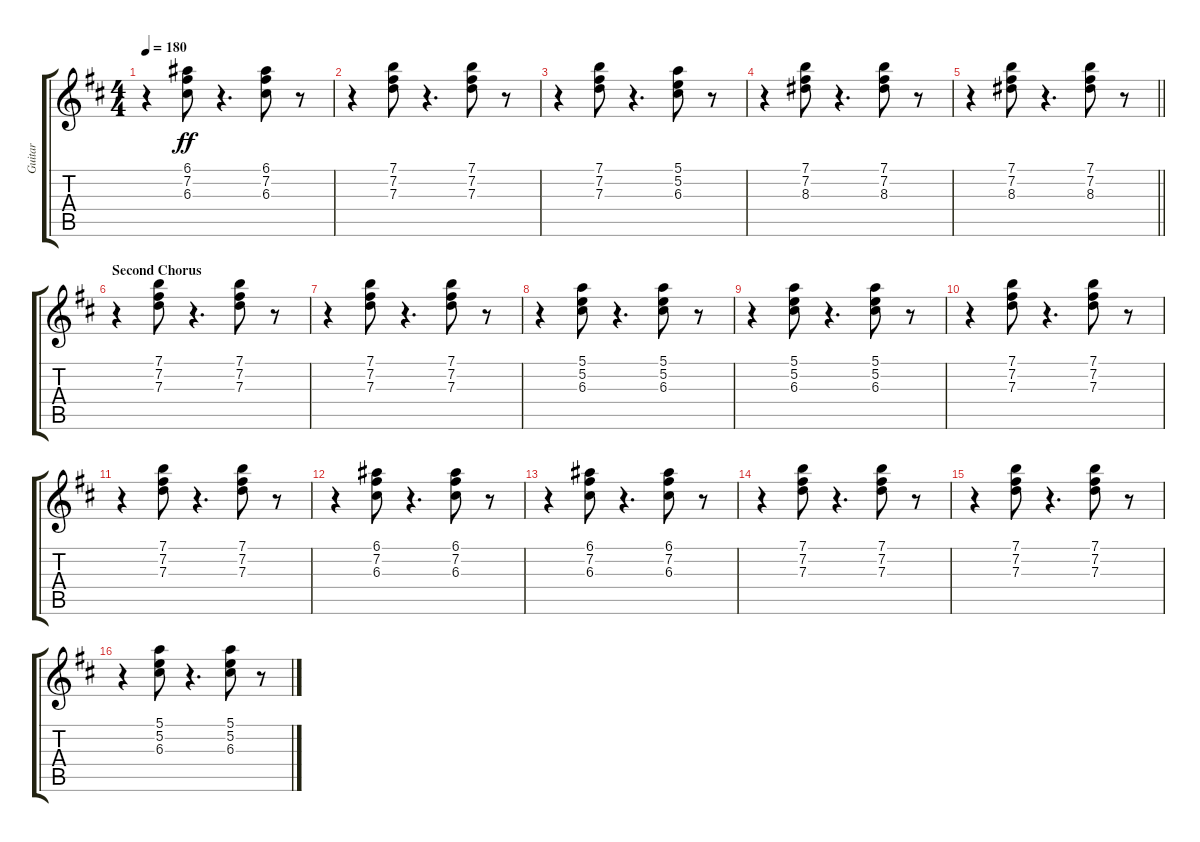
\track ("Guitar" "Guitar") {instrument electricguitarclean}
\staff {score tabs}
\tuning (E4 B3 G3 D3 A2 E2) {hide}
\ts (4 4)
\tempo 180
\clef g2
\ks bminor
r.4{dy ff} (6.1 7.2 6.3).8 r.4{d} (6.1 7.2 6.3).8 r.8 |
r.4 (7.1 7.2 7.3).8 r.4{d} (7.1 7.2 7.3).8 r.8 |
r.4 (7.1 7.2 7.3).8 r.4{d} (5.1 5.2 6.3).8 r.8 |
r.4 (7.1 7.2 8.3).8 r.4{d} (7.1 7.2 8.3).8 r.8 |
\barLineRight lightlight
r.4 (7.1 7.2 8.3).8 r.4{d} (7.1 7.2 8.3).8 r.8 |
\section ("" "Second Chorus")
r.4 (7.1 7.2 7.3).8 r.4{d} (7.1 7.2 7.3).8 r.8 |
r.4 (7.1 7.2 7.3).8 r.4{d} (7.1 7.2 7.3).8 r.8 |
r.4 (5.1 5.2 6.3).8 r.4{d} (5.1 5.2 6.3).8 r.8 |
r.4 (5.1 5.2 6.3).8 r.4{d} (5.1 5.2 6.3).8 r.8 |
r.4 (7.1 7.2 7.3).8 r.4{d} (7.1 7.2 7.3).8 r.8 |
r.4 (7.1 7.2 7.3).8 r.4{d} (7.1 7.2 7.3).8 r.8 |
r.4 (6.1 7.2 6.3).8 r.4{d} (6.1 7.2 6.3).8 r.8 |
r.4 (6.1 7.2 6.3).8 r.4{d} (6.1 7.2 6.3).8 r.8 |
r.4 (7.1 7.2 7.3).8 r.4{d} (7.1 7.2 7.3).8 r.8 |
r.4 (7.1 7.2 7.3).8 r.4{d} (7.1 7.2 7.3).8 r.8 |
r.4 (5.1 5.2 6.3).8 r.4{d} (5.1 5.2 6.3).8 r.8
